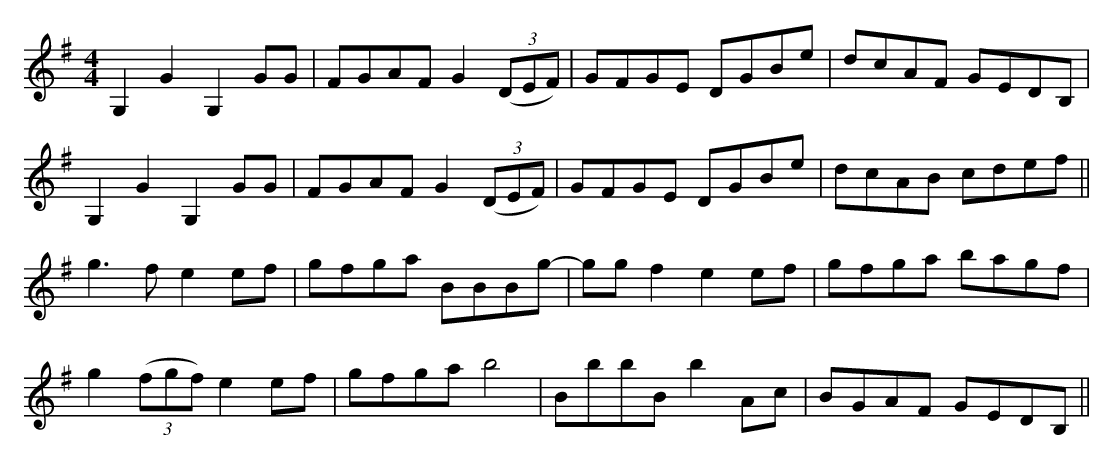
X:1
M:4/4
K:G
G,2G2 G,2GG|FGAF G2 ((3DEF)|GFGE DGBe|dcAF GEDB,|
G,2G2 G,2GG|FGAF G2 ((3DEF)|GFGE DGBe|dcAB cdef||
g3f e2ef|gfga BBBg-|ggf2 e2 ef|gfga bagf|
g2 ((3fgf) e2ef|gfga b4|BbbB b2 Ac|BGAF GEDB,||
